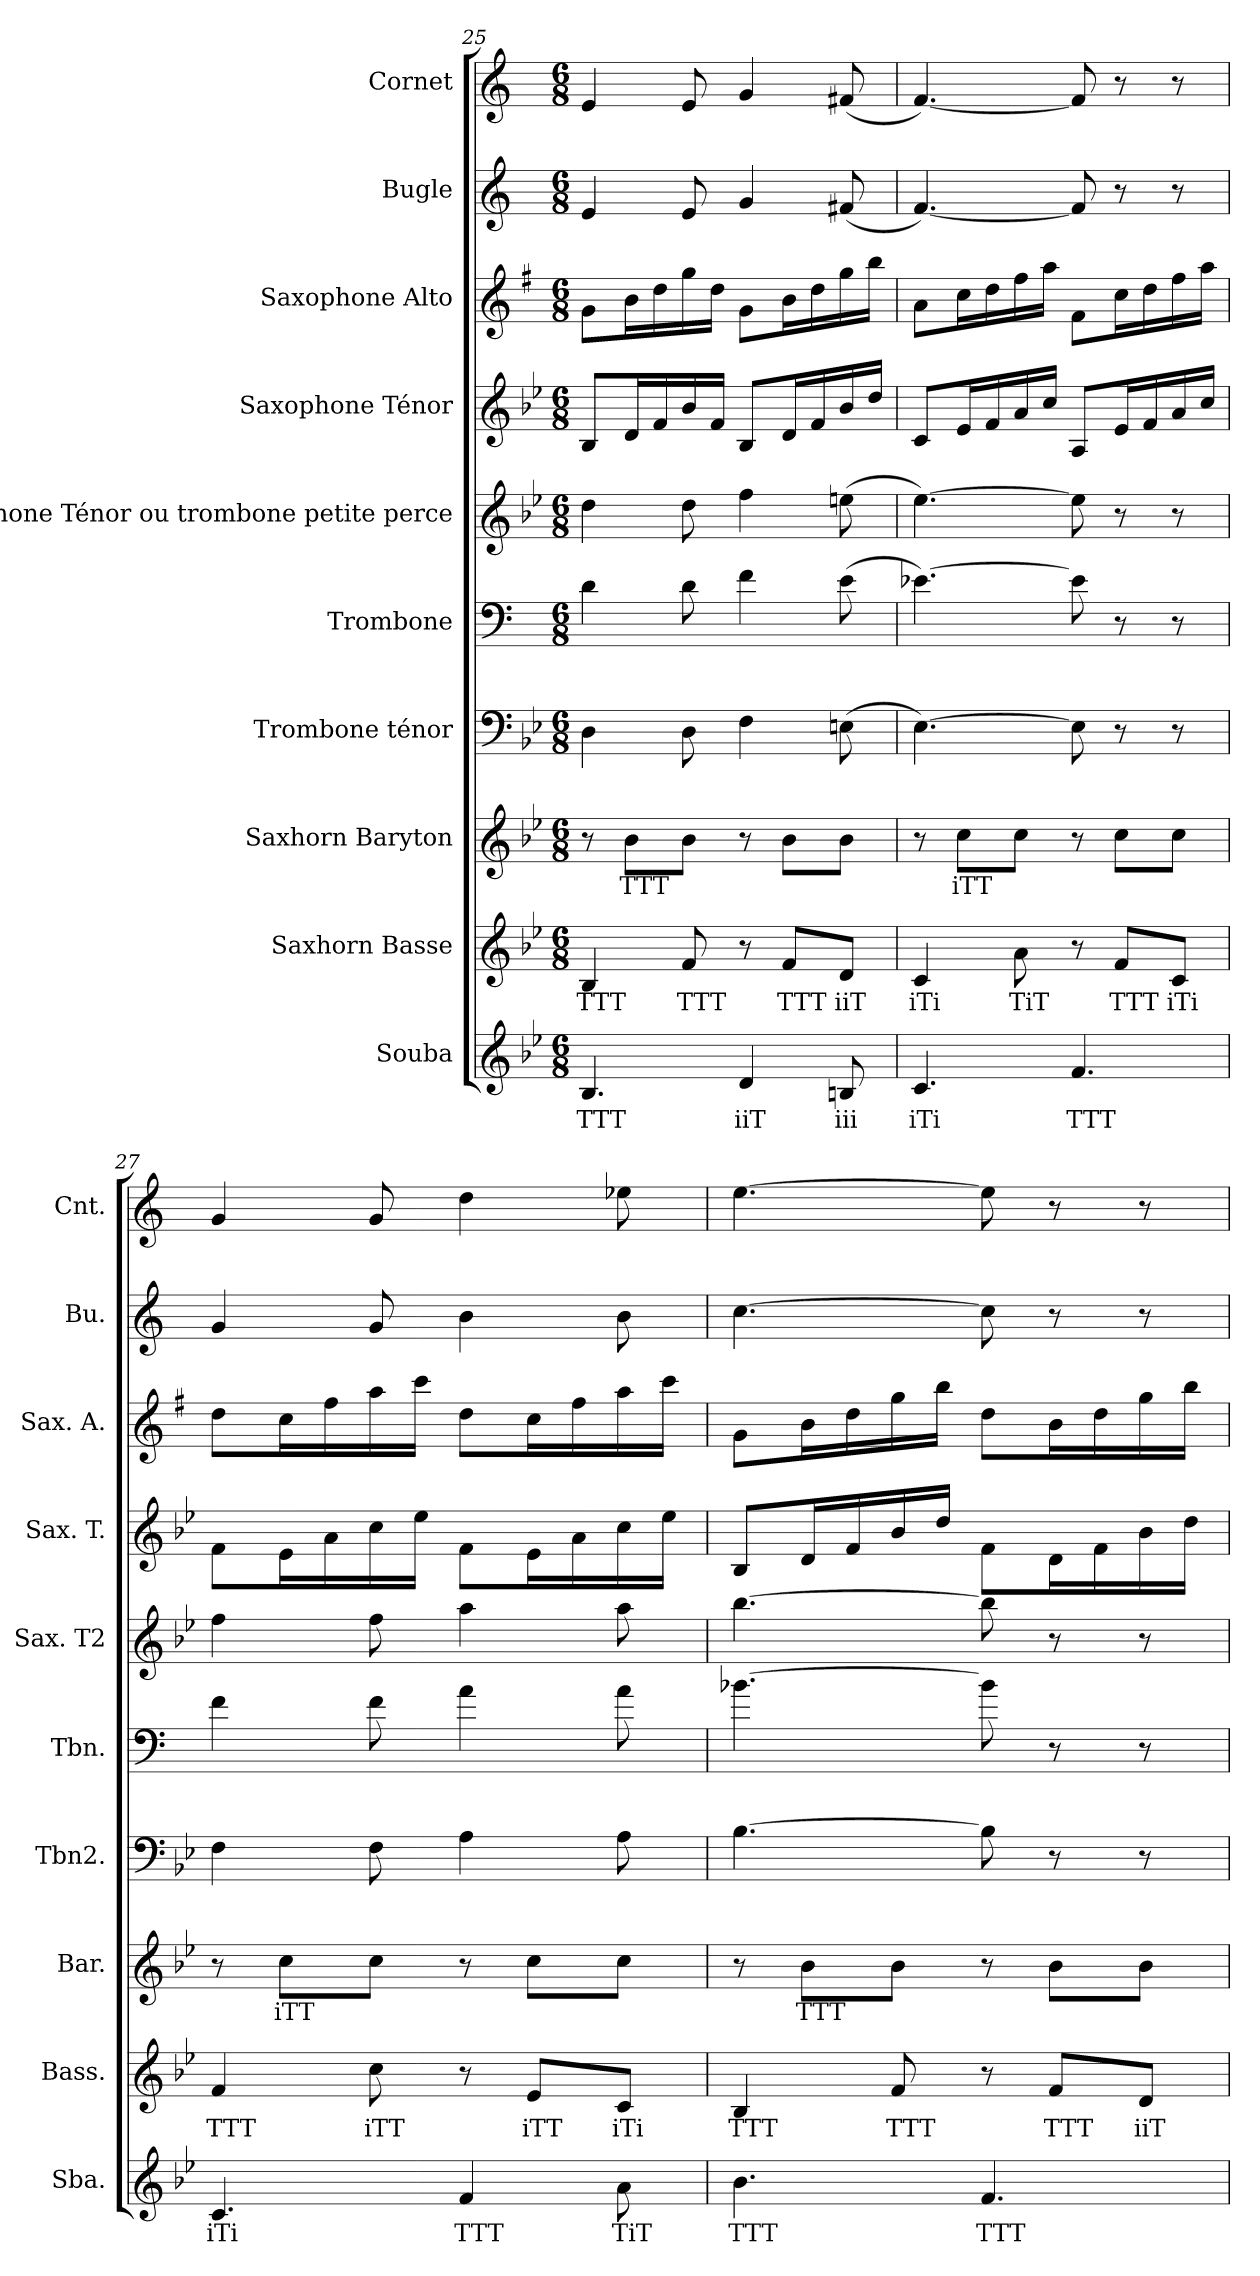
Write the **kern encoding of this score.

**kern	**text	**kern	**text	**kern	**text	**kern	**kern	**kern	**kern	**kern	**kern	**kern
*part10	*part10	*part9	*part9	*part8	*part8	*part7	*part6	*part5	*part4	*part3	*part2	*part1
*staff10	*staff10	*staff9	*staff9	*staff8	*staff8	*staff7	*staff6	*staff5	*staff4	*staff3	*staff2	*staff1
*I"Souba	*	*I"Saxhorn Basse	*	*I"Saxhorn Baryton	*	*I"Trombone ténor	*I"Trombone	*I"Saxophone Ténor ou trombone petite perce	*I"Saxophone Ténor	*I"Saxophone Alto	*I"Bugle	*I"Cornet
*I'Sba.	*	*I'Bass.	*	*I'Bar.	*	*I'Tbn2.	*I'Tbn.	*I'Sax. T2	*I'Sax. T.	*I'Sax. A.	*I'Bu.	*I'Cnt.
!!LO:PB:g=z
*clefG2	*	*clefG2	*	*clefG2	*	*clefF4	*clefF4	*clefG2	*clefG2	*clefG2	*clefG2	*clefG2
*ITrd15c26	*	*ITrd8c14	*	*ITrd8c14	*	*	*	*ITrd8c14	*ITrd8c14	*ITrd5c9	*ITrd1c2	*ITrd1c2
*k[b-e-]	*	*k[b-e-]	*	*k[b-e-]	*	*k[b-e-]	*k[]	*k[b-e-]	*k[b-e-]	*k[b-e-]	*k[b-e-]	*k[b-e-]
*M6/8	*	*M6/8	*	*M6/8	*	*M6/8	*M6/8	*M6/8	*M6/8	*M6/8	*M6/8	*M6/8
=25	=25	=25	=25	=25	=25	=25	=25	=25	=25	=25	=25	=25
!	!LO:LY:b	!	!LO:LY:b	!	!	!	!	!	!	!	!	!
4.BBB-/	TTT	4BB-/	TTT	8r	.	4D\	4d\	4d\	8BB-/L	8B-\L	4d/	4d/
!	!	!	!	!	!LO:LY:b	!	!	!	!	!	!	!
.	.	.	.	8B-\L	TTT	.	.	.	16D/L	16d\L	.	.
.	.	.	.	.	.	.	.	.	16F/	16f\	.	.
!	!	!	!LO:LY:b	!	!	!	!	!	!	!	!	!
.	.	8F/	TTT	8B-\J	.	8D\	8d\	8d\	16B-/	16b-\	8d/	8d/
.	.	.	.	.	.	.	.	.	16F/JJ	16f\JJ	.	.
!	!LO:LY:b	!	!	!	!	!	!	!	!	!	!	!
4DD/	iiT	8r	.	8r	.	4F\	4f\	4f\	8BB-/L	8B-\L	4f/	4f/
!	!	!	!LO:LY:b	!	!	!	!	!	!	!	!	!
.	.	8F/L	TTT	8B-\L	.	.	.	.	16D/L	16d\L	.	.
.	.	.	.	.	.	.	.	.	16F/	16f\	.	.
!	!LO:LY:b	!	!LO:LY:b	!	!	!	!	!	!	!	!	!
8BBBn/	iii	8D/J	iiT	8B-\J	.	(>8En\	(>8e\	(>8en\	16B-/	16b-\	(<8en/	(<8en/
.	.	.	.	.	.	.	.	.	16d/JJ	16dd\JJ	.	.
=26	=26	=26	=26	=26	=26	=26	=26	=26	=26	=26	=26	=26
!	!LO:LY:b	!	!LO:LY:b	!	!	!	!	!	!	!	!	!
4.CC/	iTi	4C/	iTi	8r	.	[4.E-\)	[4.e-X\)	[4.e-\)	8C/L	8c\L	[4.e-/)	[4.e-/)
!	!	!	!	!	!LO:LY:b	!	!	!	!	!	!	!
.	.	.	.	8c\L	iTT	.	.	.	16E-/L	16e-\L	.	.
.	.	.	.	.	.	.	.	.	16F/	16f\	.	.
!	!	!	!LO:LY:b	!	!	!	!	!	!	!	!	!
.	.	8A\	TiT	8c\J	.	.	.	.	16A/	16a\	.	.
.	.	.	.	.	.	.	.	.	16c/JJ	16cc\JJ	.	.
!	!LO:LY:b	!	!	!	!	!	!	!	!	!	!	!
4.FF/	TTT	8r	.	8r	.	8E-\]	8e-\]	8e-\]	8AA/L	8A\L	8e-/]	8e-/]
!	!	!	!LO:LY:b	!	!	!	!	!	!	!	!	!
.	.	8F/L	TTT	8c\L	.	8r	8r	8r	16E-/L	16e-\L	8r	8r
.	.	.	.	.	.	.	.	.	16F/	16f\	.	.
!	!	!	!LO:LY:b	!	!	!	!	!	!	!	!	!
.	.	8C/J	iTi	8c\J	.	8r	8r	8r	16A/	16a\	8r	8r
.	.	.	.	.	.	.	.	.	16c/JJ	16cc\JJ	.	.
=27	=27	=27	=27	=27	=27	=27	=27	=27	=27	=27	=27	=27
!	!LO:LY:b	!	!LO:LY:b	!	!	!	!	!	!	!	!	!
4.CC/	iTi	4F/	TTT	8r	.	4F\	4f\	4f\	8F\L	8f\L	4f/	4f/
!	!	!	!	!	!LO:LY:b	!	!	!	!	!	!	!
.	.	.	.	8c\L	iTT	.	.	.	16E-\L	16e-\L	.	.
.	.	.	.	.	.	.	.	.	16A\	16a\	.	.
!	!	!	!LO:LY:b	!	!	!	!	!	!	!	!	!
.	.	8c\	iTT	8c\J	.	8F\	8f\	8f\	16c\	16cc\	8f/	8f/
.	.	.	.	.	.	.	.	.	16e-\JJ	16ee-\JJ	.	.
!	!LO:LY:b	!	!	!	!	!	!	!	!	!	!	!
4FF/	TTT	8r	.	8r	.	4A\	4a\	4a\	8F\L	8f\L	4a\	4cc\
!	!	!	!LO:LY:b	!	!	!	!	!	!	!	!	!
.	.	8E-/L	iTT	8c\L	.	.	.	.	16E-\L	16e-\L	.	.
.	.	.	.	.	.	.	.	.	16A\	16a\	.	.
!	!LO:LY:b	!	!LO:LY:b	!	!	!	!	!	!	!	!	!
8AA\	TiT	8C/J	iTi	8c\J	.	8A\	8a\	8a\	16c\	16cc\	8a\	8dd-X\
.	.	.	.	.	.	.	.	.	16e-\JJ	16ee-\JJ	.	.
!!LO:PB:g=z
=28	=28	=28	=28	=28	=28	=28	=28	=28	=28	=28	=28	=28
!	!LO:LY:b	!	!LO:LY:b	!	!	!	!	!	!	!	!	!
4.BB-\	TTT	4BB-/	TTT	8r	.	[4.B-\	[4.b-X\	[4.b-\	8BB-/L	8B-\L	[4.b-\	[4.dd\
!	!	!	!	!	!LO:LY:b	!	!	!	!	!	!	!
.	.	.	.	8B-\L	TTT	.	.	.	16D/L	16d\L	.	.
.	.	.	.	.	.	.	.	.	16F/	16f\	.	.
!	!	!	!LO:LY:b	!	!	!	!	!	!	!	!	!
.	.	8F/	TTT	8B-\J	.	.	.	.	16B-/	16b-\	.	.
.	.	.	.	.	.	.	.	.	16d/JJ	16dd\JJ	.	.
!	!LO:LY:b	!	!	!	!	!	!	!	!	!	!	!
4.FF/	TTT	8r	.	8r	.	8B-\]	8b-\]	8b-\]	8F\L	8f\L	8b-\]	8dd\]
!	!	!	!LO:LY:b	!	!	!	!	!	!	!	!	!
.	.	8F/L	TTT	8B-\L	.	8r	8r	8r	16D\L	16d\L	8r	8r
.	.	.	.	.	.	.	.	.	16F\	16f\	.	.
!	!	!	!LO:LY:b	!	!	!	!	!	!	!	!	!
.	.	8D/J	iiT	8B-\J	.	8r	8r	8r	16B-\	16b-\	8r	8r
.	.	.	.	.	.	.	.	.	16d\JJ	16dd\JJ	.	.
=	=	=	=	=	=	=	=	=	=	=	=	=
*-	*-	*-	*-	*-	*-	*-	*-	*-	*-	*-	*-	*-
